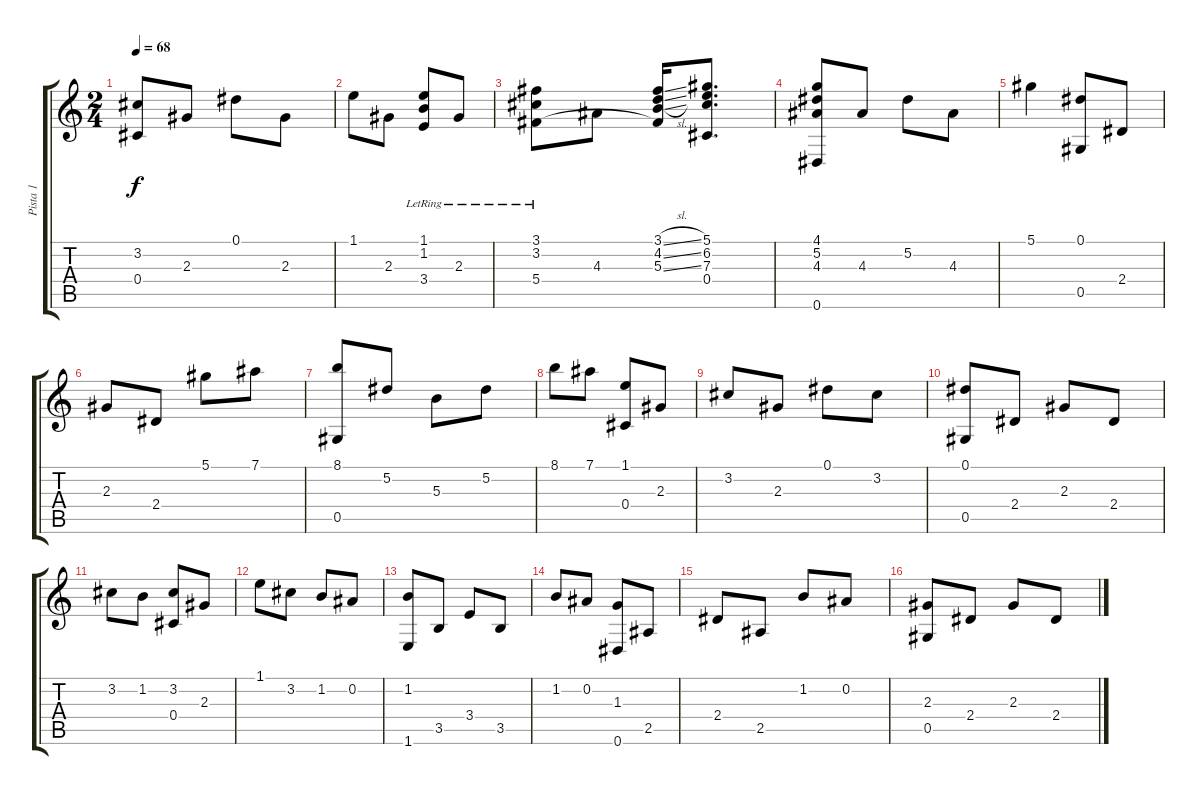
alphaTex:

\track ("Pista 1" "Pista 1") {instrument acousticguitarnylon}
\staff {score tabs}
\tuning (Eb4 Bb3 Gb3 Db3 Ab2 Eb2) {hide}
\ts (2 4)
\tempo 68
\clef g2
\ks c
(3.2 0.4).8{dy f} 2.3.8 0.1.8 2.3.8 |
1.1.8 2.3.8 (1.1{lr} 1.2{lr} 3.4{lr}).8 2.3{lr}.8 |
(3.1{lr} 3.2{lr} 5.4{lr}).8 4.3.8 (3.1{sl} 4.2{sl} 5.3{sl} 5.4{t}).16 (5.1 6.2 7.3 0.4).8{d} |
(4.1 5.2 4.3 0.6).8 4.3.8 5.2.8 4.3.8 |
5.1.4 (0.1 0.5).8 2.4.8 |
2.3.8 2.4.8 5.1.8 7.1.8 |
(8.1 0.5).8 5.2.8 5.3.8 5.2.8 |
8.1.8 7.1.8 (1.1 0.4).8 2.3.8 |
3.2.8 2.3.8 0.1.8 3.2.8 |
(0.1 0.5).8 2.4.8 2.3.8 2.4.8 |
3.2.8 1.2.8 (3.2 0.4).8 2.3.8 |
1.1.8 3.2.8 1.2.8 0.2.8 |
(1.2 1.6).8 3.5.8 3.4.8 3.5.8 |
1.2.8 0.2.8 (1.3 0.6).8 2.5.8 |
2.4.8 2.5.8 1.2.8 0.2.8 |
(2.3 0.5).8 2.4.8 2.3.8 2.4.8
